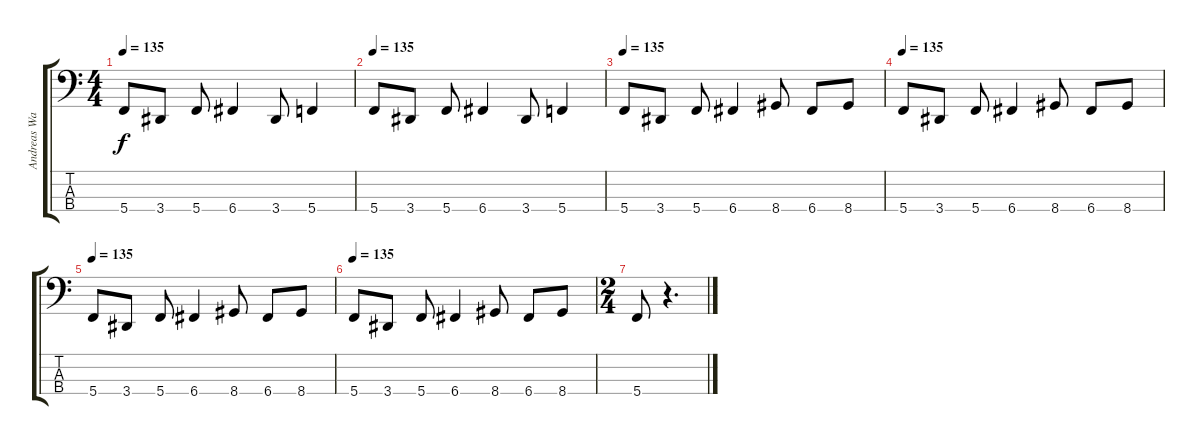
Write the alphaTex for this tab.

\track ("Andreas Wahl (Bass)" "Andreas Wa") {instrument electricbassfinger}
\staff {score tabs}
\tuning (Eb2 Bb1 F1 C1) {hide}
\ts (4 4)
\tempo 135
\clef f4
\ks c
5.4.8{dy f} 3.4.8 5.4.8 6.4.4 3.4.8 5.4.4 |
\tempo 135
5.4.8 3.4.8 5.4.8 6.4.4 3.4.8 5.4.4 |
\tempo 130
\tempo 135
5.4.8 3.4.8 5.4.8 6.4.4 8.4.8 6.4.8 8.4.8 |
\tempo 130
\tempo 135
5.4.8 3.4.8 5.4.8 6.4.4 8.4.8 6.4.8 8.4.8 |
\tempo 130
\tempo 135
5.4.8 3.4.8 5.4.8 6.4.4 8.4.8 6.4.8 8.4.8 |
\tempo 130
\tempo 135
5.4.8 3.4.8 5.4.8 6.4.4 8.4.8 6.4.8 8.4.8 |
\ts (2 4)
5.4.8 r.4{d}
